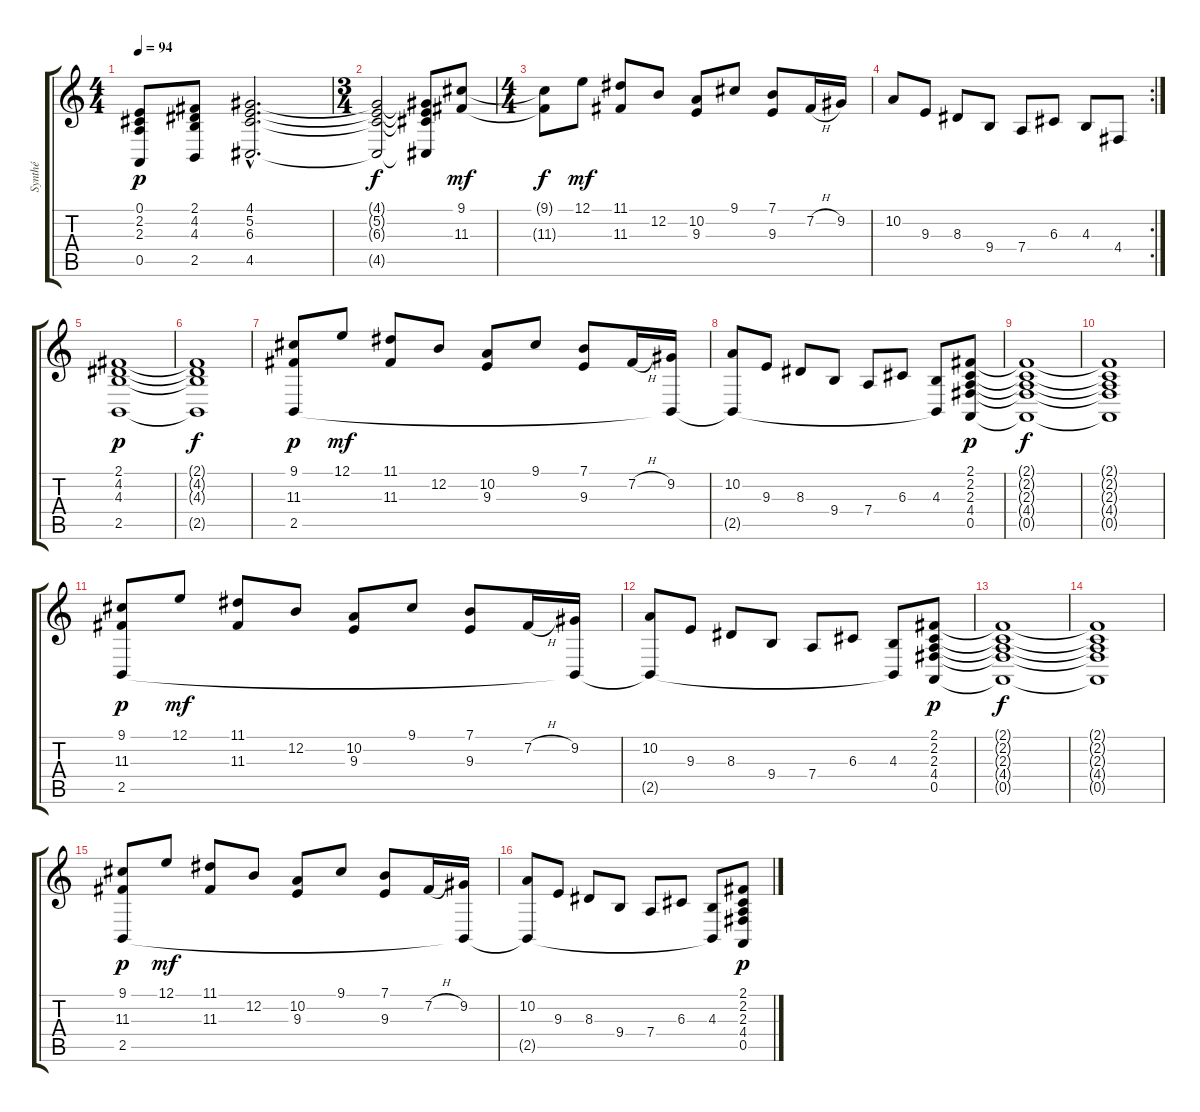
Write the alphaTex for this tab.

\track ("Synthé" "Synthé") {instrument electricpiano2}
\staff {score tabs}
\tuning (E4 B3 G3 D3 A2 E2) {hide}
\ts (4 4)
\tempo 94
\clef g2
\ks c
(0.1 2.2 2.3 0.5).8{dy p} (2.1 4.2 4.3 2.5).8 (4.1{hac} 5.2{hac} 6.3{hac} 4.5{hac}).2{d} |
\ts (3 4)
(4.1{t} 5.2{t} 6.3{t} 4.5{t}).2{dy f} (4.1{t} 5.2{t} 6.3{t} 4.5{t}).8 (9.1 11.3).8{dy mf} |
\ts (4 4)
(9.1{t} 11.3{t}).8{dy f} 12.1.8{dy mf} (11.1 11.3).8 12.2.8 (10.2 9.3).8 9.1.8 (7.1 9.3).8 7.2{h}.16 9.2.16 |
\rc 2
10.2.8 9.3.8 8.3.8 9.4.8 7.4.8 6.3.8 4.3.8 4.4.8 |
(2.1 4.2 4.3 2.5).1{dy p} |
(2.1{t} 4.2{t} 4.3{t} 2.5{t}).1{dy f} |
(9.1 11.3 2.5).8{dy p} 12.1.8{dy mf} (11.1 11.3).8 12.2.8 (10.2 9.3).8 9.1.8 (7.1 9.3).8 7.2{h}.16 (9.2 2.5{t}).16 |
(10.2 2.5{t}).8 9.3.8 8.3.8 9.4.8 7.4.8 6.3.8 (4.3 2.5{t}).8 (2.1 2.2 2.3 4.4 0.5).8{dy p} |
(2.1{t} 2.2{t} 2.3{t} 4.4{t} 0.5{t}).1{dy f} |
(2.1{t} 2.2{t} 2.3{t} 4.4{t} 0.5{t}).1 |
(9.1 11.3 2.5).8{dy p} 12.1.8{dy mf} (11.1 11.3).8 12.2.8 (10.2 9.3).8 9.1.8 (7.1 9.3).8 7.2{h}.16 (9.2 2.5{t}).16 |
(10.2 2.5{t}).8 9.3.8 8.3.8 9.4.8 7.4.8 6.3.8 (4.3 2.5{t}).8 (2.1 2.2 2.3 4.4 0.5).8{dy p} |
(2.1{t} 2.2{t} 2.3{t} 4.4{t} 0.5{t}).1{dy f} |
(2.1{t} 2.2{t} 2.3{t} 4.4{t} 0.5{t}).1 |
(9.1 11.3 2.5).8{dy p} 12.1.8{dy mf} (11.1 11.3).8 12.2.8 (10.2 9.3).8 9.1.8 (7.1 9.3).8 7.2{h}.16 (9.2 2.5{t}).16 |
(10.2 2.5{t}).8 9.3.8 8.3.8 9.4.8 7.4.8 6.3.8 (4.3 2.5{t}).8 (2.1 2.2 2.3 4.4 0.5).8{dy p}
